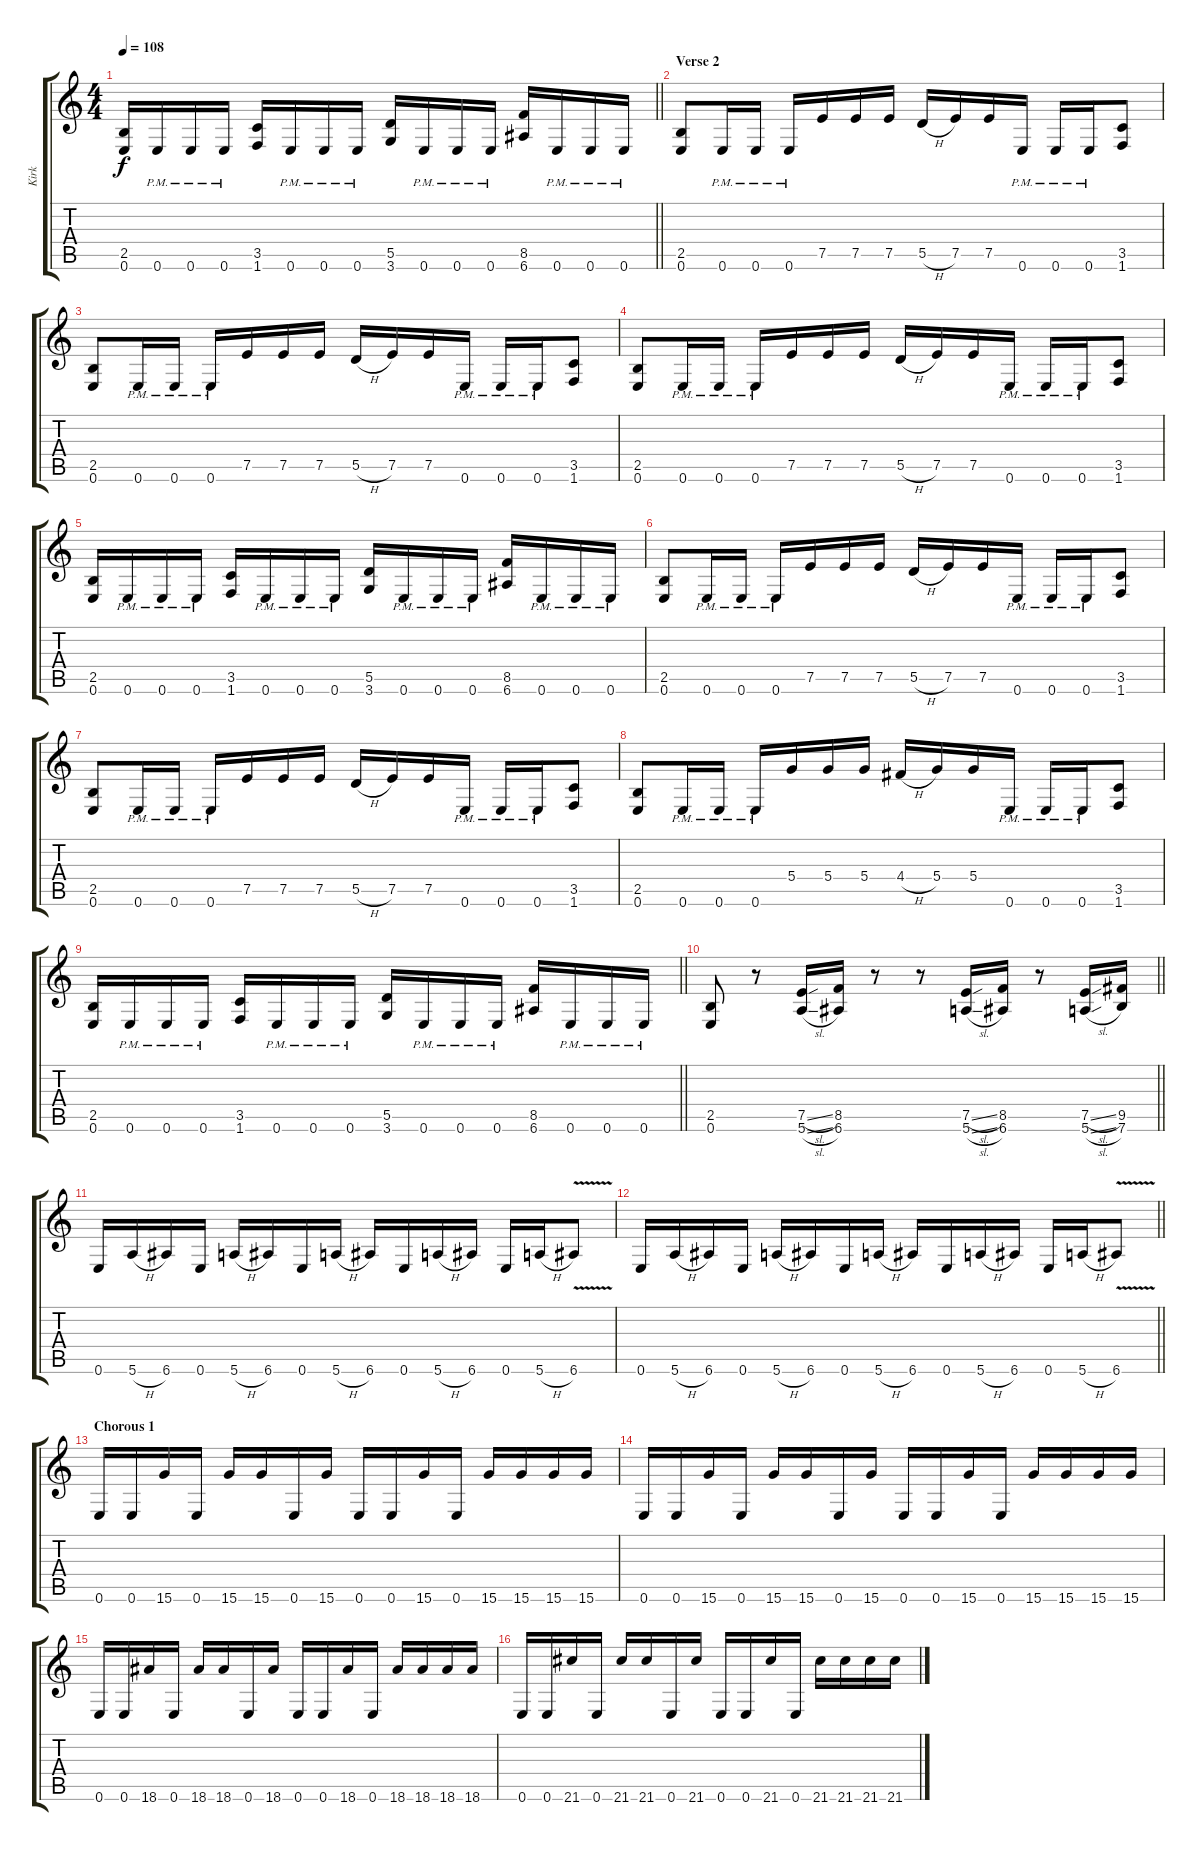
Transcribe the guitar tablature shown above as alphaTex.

\track ("Kirk" "Kirk") {instrument distortionguitar}
\staff {score tabs}
\tuning (E4 B3 G3 D3 A2 E2) {hide}
\ts (4 4)
\tempo 108
\clef g2
\barLineRight lightlight
\ks c
(2.5 0.6).16{dy f} 0.6{pm}.16 0.6{pm}.16 0.6{pm}.16 (3.5 1.6).16 0.6{pm}.16 0.6{pm}.16 0.6{pm}.16 (5.5 3.6).16 0.6{pm}.16 0.6{pm}.16 0.6{pm}.16 (8.5 6.6).16 0.6{pm}.16 0.6{pm}.16 0.6{pm}.16 |
\section ("" "Verse 2")
(2.5 0.6).8 0.6{pm}.16 0.6{pm}.16 0.6{pm}.16 7.5.16 7.5.16 7.5.16 5.5{h}.16 7.5.16 7.5.16 0.6{pm}.16 0.6{pm}.16 0.6{pm}.16 (3.5 1.6).8 |
(2.5 0.6).8 0.6{pm}.16 0.6{pm}.16 0.6{pm}.16 7.5.16 7.5.16 7.5.16 5.5{h}.16 7.5.16 7.5.16 0.6{pm}.16 0.6{pm}.16 0.6{pm}.16 (3.5 1.6).8 |
(2.5 0.6).8 0.6{pm}.16 0.6{pm}.16 0.6{pm}.16 7.5.16 7.5.16 7.5.16 5.5{h}.16 7.5.16 7.5.16 0.6{pm}.16 0.6{pm}.16 0.6{pm}.16 (3.5 1.6).8 |
(2.5 0.6).16 0.6{pm}.16 0.6{pm}.16 0.6{pm}.16 (3.5 1.6).16 0.6{pm}.16 0.6{pm}.16 0.6{pm}.16 (5.5 3.6).16 0.6{pm}.16 0.6{pm}.16 0.6{pm}.16 (8.5 6.6).16 0.6{pm}.16 0.6{pm}.16 0.6{pm}.16 |
(2.5 0.6).8 0.6{pm}.16 0.6{pm}.16 0.6{pm}.16 7.5.16 7.5.16 7.5.16 5.5{h}.16 7.5.16 7.5.16 0.6{pm}.16 0.6{pm}.16 0.6{pm}.16 (3.5 1.6).8 |
(2.5 0.6).8 0.6{pm}.16 0.6{pm}.16 0.6{pm}.16 7.5.16 7.5.16 7.5.16 5.5{h}.16 7.5.16 7.5.16 0.6{pm}.16 0.6{pm}.16 0.6{pm}.16 (3.5 1.6).8 |
(2.5 0.6).8 0.6{pm}.16 0.6{pm}.16 0.6{pm}.16 5.4.16 5.4.16 5.4.16 4.4{h}.16 5.4.16 5.4.16 0.6{pm}.16 0.6{pm}.16 0.6{pm}.16 (3.5 1.6).8 |
\barLineRight lightlight
(2.5 0.6).16 0.6{pm}.16 0.6{pm}.16 0.6{pm}.16 (3.5 1.6).16 0.6{pm}.16 0.6{pm}.16 0.6{pm}.16 (5.5 3.6).16 0.6{pm}.16 0.6{pm}.16 0.6{pm}.16 (8.5 6.6).16 0.6{pm}.16 0.6{pm}.16 0.6{pm}.16 |
\section ("" "")
\barLineRight lightlight
(2.5 0.6).8 r.8 (7.5{sl} 5.6{sl}).16 (8.5 6.6).16 r.8 r.8 (7.5{sl} 5.6{sl}).16 (8.5 6.6).16 r.8 (7.5{sl} 5.6{sl}).16 (9.5 7.6).16 |
\section ("" "")
0.6.16 5.6{h}.16 6.6.16 0.6.16 5.6{h}.16 6.6.16 0.6.16 5.6{h}.16 6.6.16 0.6.16 5.6{h}.16 6.6.16 0.6.16 5.6{h}.16 6.6{v}.8 |
\barLineRight lightlight
0.6.16 5.6{h}.16 6.6.16 0.6.16 5.6{h}.16 6.6.16 0.6.16 5.6{h}.16 6.6.16 0.6.16 5.6{h}.16 6.6.16 0.6.16 5.6{h}.16 6.6{v}.8 |
\section ("" "Chorous 1")
0.6.16 0.6.16 15.6.16 0.6.16 15.6.16 15.6.16 0.6.16 15.6.16 0.6.16 0.6.16 15.6.16 0.6.16 15.6.16 15.6.16 15.6.16 15.6.16 |
0.6.16 0.6.16 15.6.16 0.6.16 15.6.16 15.6.16 0.6.16 15.6.16 0.6.16 0.6.16 15.6.16 0.6.16 15.6.16 15.6.16 15.6.16 15.6.16 |
0.6.16 0.6.16 18.6.16 0.6.16 18.6.16 18.6.16 0.6.16 18.6.16 0.6.16 0.6.16 18.6.16 0.6.16 18.6.16 18.6.16 18.6.16 18.6.16 |
0.6.16 0.6.16 21.6.16 0.6.16 21.6.16 21.6.16 0.6.16 21.6.16 0.6.16 0.6.16 21.6.16 0.6.16 21.6.16 21.6.16 21.6.16 21.6.16
